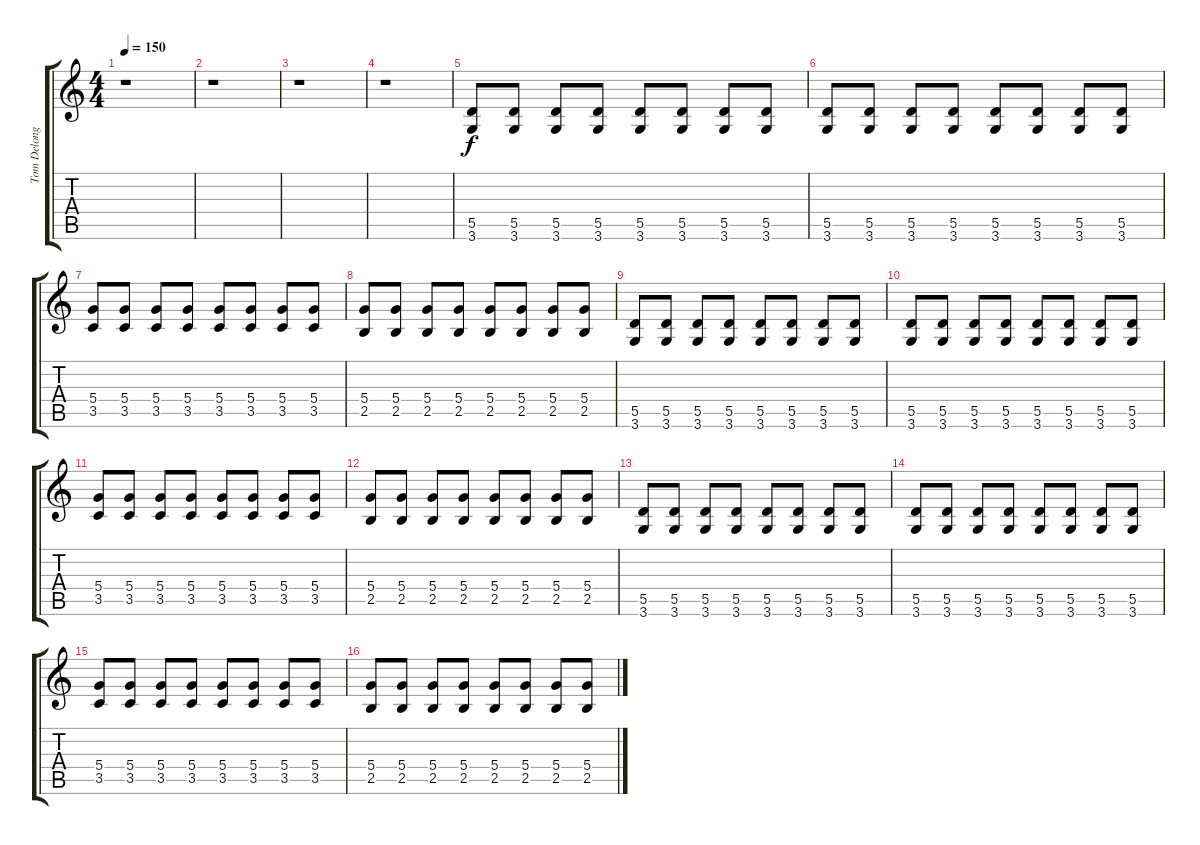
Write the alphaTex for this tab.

\track ("Tom Delonge - Guitar I" "Tom Delong") {instrument electricguitarclean}
\staff {score tabs}
\tuning (E4 B3 G3 D3 A2 E2) {hide}
\ts (4 4)
\tempo 150
\clef g2
\ks c
r.1{dy f instrument electricguitarclean} |
r.1 |
r.1 |
r.1 |
(5.5 3.6).8 (5.5 3.6).8 (5.5 3.6).8 (5.5 3.6).8 (5.5 3.6).8 (5.5 3.6).8 (5.5 3.6).8 (5.5 3.6).8 |
(5.5 3.6).8 (5.5 3.6).8 (5.5 3.6).8 (5.5 3.6).8 (5.5 3.6).8 (5.5 3.6).8 (5.5 3.6).8 (5.5 3.6).8 |
(5.4 3.5).8 (5.4 3.5).8 (5.4 3.5).8 (5.4 3.5).8 (5.4 3.5).8 (5.4 3.5).8 (5.4 3.5).8 (5.4 3.5).8 |
(5.4 2.5).8 (5.4 2.5).8 (5.4 2.5).8 (5.4 2.5).8 (5.4 2.5).8 (5.4 2.5).8 (5.4 2.5).8 (5.4 2.5).8 |
(5.5 3.6).8 (5.5 3.6).8 (5.5 3.6).8 (5.5 3.6).8 (5.5 3.6).8 (5.5 3.6).8 (5.5 3.6).8 (5.5 3.6).8 |
(5.5 3.6).8 (5.5 3.6).8 (5.5 3.6).8 (5.5 3.6).8 (5.5 3.6).8 (5.5 3.6).8 (5.5 3.6).8 (5.5 3.6).8 |
(5.4 3.5).8 (5.4 3.5).8 (5.4 3.5).8 (5.4 3.5).8 (5.4 3.5).8 (5.4 3.5).8 (5.4 3.5).8 (5.4 3.5).8 |
(5.4 2.5).8 (5.4 2.5).8 (5.4 2.5).8 (5.4 2.5).8 (5.4 2.5).8 (5.4 2.5).8 (5.4 2.5).8 (5.4 2.5).8 |
(5.5 3.6).8 (5.5 3.6).8 (5.5 3.6).8 (5.5 3.6).8 (5.5 3.6).8 (5.5 3.6).8 (5.5 3.6).8 (5.5 3.6).8 |
(5.5 3.6).8 (5.5 3.6).8 (5.5 3.6).8 (5.5 3.6).8 (5.5 3.6).8 (5.5 3.6).8 (5.5 3.6).8 (5.5 3.6).8 |
(5.4 3.5).8 (5.4 3.5).8 (5.4 3.5).8 (5.4 3.5).8 (5.4 3.5).8 (5.4 3.5).8 (5.4 3.5).8 (5.4 3.5).8 |
(5.4 2.5).8 (5.4 2.5).8 (5.4 2.5).8 (5.4 2.5).8 (5.4 2.5).8 (5.4 2.5).8 (5.4 2.5).8 (5.4 2.5).8
